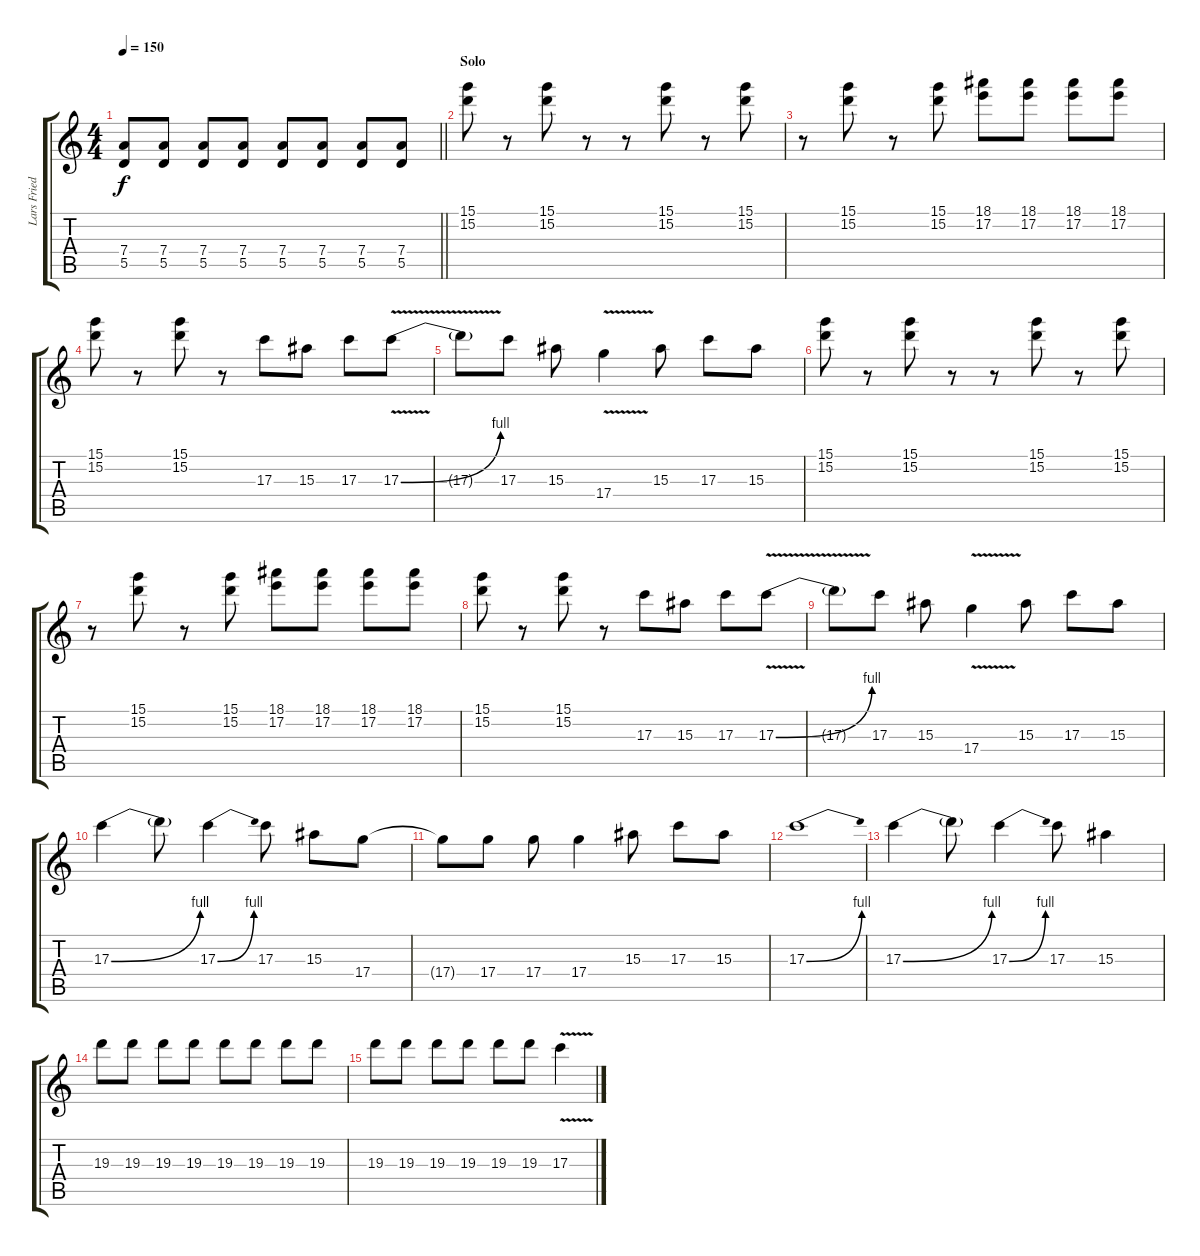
\track ("Lars Friedriksen" "Lars Fried") {instrument distortionguitar}
\staff {score tabs}
\tuning (E4 B3 G3 D3 A2 E2) {hide}
\ts (4 4)
\tempo 150
\clef g2
\barLineRight lightlight
\ks c
(7.4 5.5).8{dy f} (7.4 5.5).8 (7.4 5.5).8 (7.4 5.5).8 (7.4 5.5).8 (7.4 5.5).8 (7.4 5.5).8 (7.4 5.5).8 |
\section ("" "Solo")
(15.1 15.2).8 r.8 (15.1 15.2).8 r.8 r.8 (15.1 15.2).8 r.8 (15.1 15.2).8 |
r.8 (15.1 15.2).8 r.8 (15.1 15.2).8 (18.1 17.2).8 (18.1 17.2).8 (18.1 17.2).8 (18.1 17.2).8 |
(15.1 15.2).8 r.8 (15.1 15.2).8 r.8 17.3.8 15.3.8 17.3.8 17.3{be (bend 0 0 60 4) v}.8 |
17.3{t}.8 17.3.8 15.3.8 17.4{v}.4 15.3.8 17.3.8 15.3.8 |
(15.1 15.2).8 r.8 (15.1 15.2).8 r.8 r.8 (15.1 15.2).8 r.8 (15.1 15.2).8 |
r.8 (15.1 15.2).8 r.8 (15.1 15.2).8 (18.1 17.2).8 (18.1 17.2).8 (18.1 17.2).8 (18.1 17.2).8 |
(15.1 15.2).8 r.8 (15.1 15.2).8 r.8 17.3.8 15.3.8 17.3.8 17.3{be (bend 0 0 60 4) v}.8 |
17.3{t}.8 17.3.8 15.3.8 17.4{v}.4 15.3.8 17.3.8 15.3.8 |
17.3{be (bend 0 0 60 4)}.4 17.3{t}.8 17.3{be (bend 0 0 60 4)}.4 17.3.8 15.3.8 17.4.8 |
17.4{t}.8 17.4.8 17.4.8 17.4.4 15.3.8 17.3.8 15.3.8 |
17.3{be (bend 0 0 60 4)}.1 |
17.3{be (bend 0 0 60 4)}.4 17.3{t}.8 17.3{be (bend 0 0 60 4)}.4 17.3.8 15.3.4 |
19.3.8 19.3.8 19.3.8 19.3.8 19.3.8 19.3.8 19.3.8 19.3.8 |
19.3.8 19.3.8 19.3.8 19.3.8 19.3.8 19.3.8 17.3{v}.4
